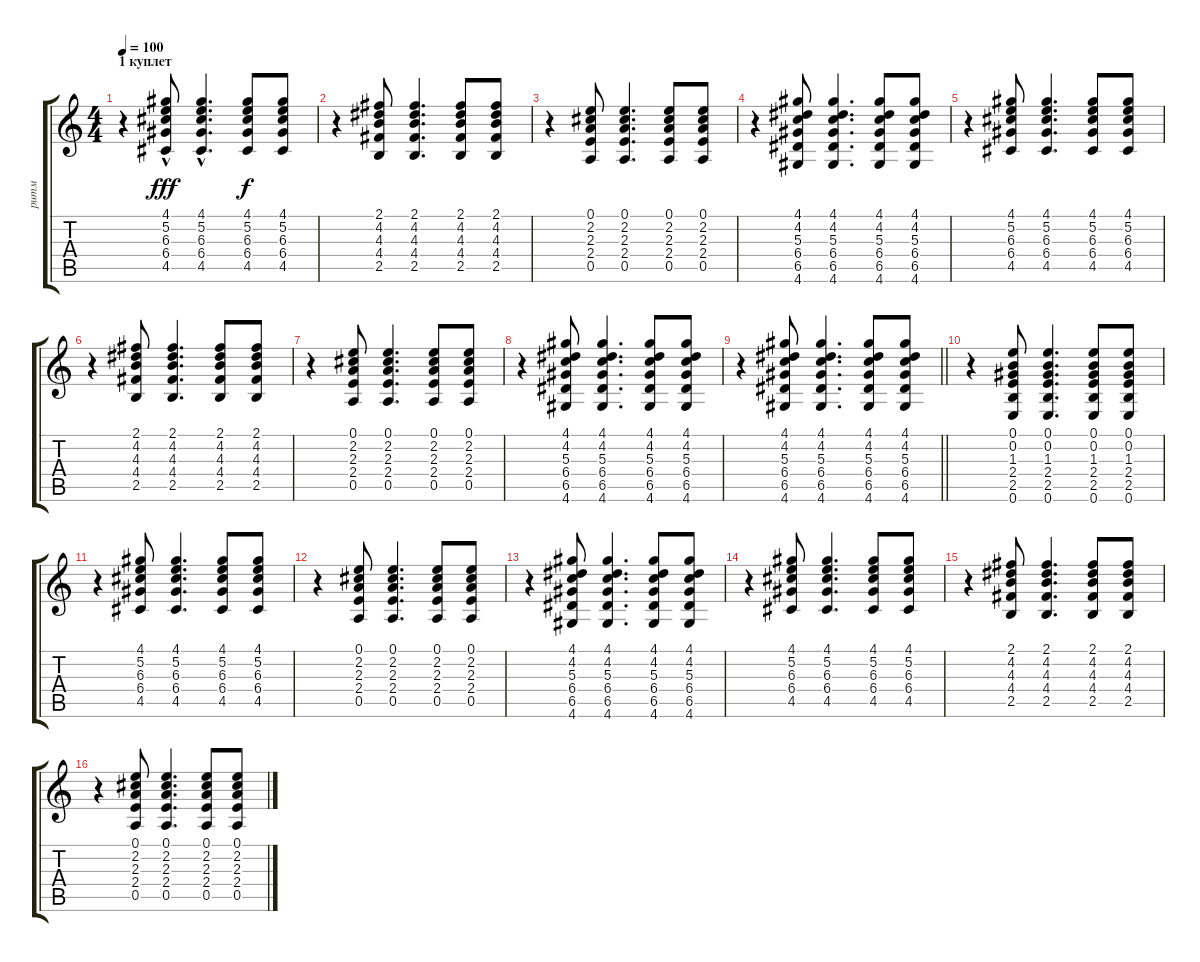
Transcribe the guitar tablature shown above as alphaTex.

\track ("ритм" "ритм") {instrument acousticguitarsteel}
\staff {score tabs}
\tuning (E4 B3 G3 D3 A2 E2) {hide}
\ts (4 4)
\section ("" "1 куплет")
\tempo 100
\clef g2
\ks c
r.4{dy f} (4.1{hac} 5.2 6.3 6.4 4.5).8{dy fff} (4.1{hac} 5.2{hac} 6.3{hac} 6.4{hac} 4.5{hac}).4{d} (4.1 5.2 6.3 6.4 4.5).8{dy f} (4.1 5.2 6.3 6.4 4.5).8 |
r.4 (2.1 4.2 4.3 4.4 2.5).8 (2.1 4.2 4.3 4.4 2.5).4{d} (2.1 4.2 4.3 4.4 2.5).8 (2.1 4.2 4.3 4.4 2.5).8 |
r.4 (0.1 2.2 2.3 2.4 0.5).8 (0.1 2.2 2.3 2.4 0.5).4{d} (0.1 2.2 2.3 2.4 0.5).8 (0.1 2.2 2.3 2.4 0.5).8 |
r.4 (4.1 4.2 5.3 6.4 6.5 4.6).8 (4.1 4.2 5.3 6.4 6.5 4.6).4{d} (4.1 4.2 5.3 6.4 6.5 4.6).8 (4.1 4.2 5.3 6.4 6.5 4.6).8 |
r.4 (4.1 5.2 6.3 6.4 4.5).8 (4.1 5.2 6.3 6.4 4.5).4{d} (4.1 5.2 6.3 6.4 4.5).8 (4.1 5.2 6.3 6.4 4.5).8 |
r.4 (2.1 4.2 4.3 4.4 2.5).8 (2.1 4.2 4.3 4.4 2.5).4{d} (2.1 4.2 4.3 4.4 2.5).8 (2.1 4.2 4.3 4.4 2.5).8 |
r.4 (0.1 2.2 2.3 2.4 0.5).8 (0.1 2.2 2.3 2.4 0.5).4{d} (0.1 2.2 2.3 2.4 0.5).8 (0.1 2.2 2.3 2.4 0.5).8 |
r.4 (4.1 4.2 5.3 6.4 6.5 4.6).8 (4.1 4.2 5.3 6.4 6.5 4.6).4{d} (4.1 4.2 5.3 6.4 6.5 4.6).8 (4.1 4.2 5.3 6.4 6.5 4.6).8 |
\barLineRight lightlight
r.4 (4.1 4.2 5.3 6.4 6.5 4.6).8 (4.1 4.2 5.3 6.4 6.5 4.6).4{d} (4.1 4.2 5.3 6.4 6.5 4.6).8 (4.1 4.2 5.3 6.4 6.5 4.6).8 |
\section ("" "")
r.4 (0.1 0.2 1.3 2.4 2.5 0.6).8 (0.1 0.2 1.3 2.4 2.5 0.6).4{d} (0.1 0.2 1.3 2.4 2.5 0.6).8 (0.1 0.2 1.3 2.4 2.5 0.6).8 |
r.4 (4.1 5.2 6.3 6.4 4.5).8 (4.1 5.2 6.3 6.4 4.5).4{d} (4.1 5.2 6.3 6.4 4.5).8 (4.1 5.2 6.3 6.4 4.5).8 |
r.4 (0.1 2.2 2.3 2.4 0.5).8 (0.1 2.2 2.3 2.4 0.5).4{d} (0.1 2.2 2.3 2.4 0.5).8 (0.1 2.2 2.3 2.4 0.5).8 |
r.4 (4.1 4.2 5.3 6.4 6.5 4.6).8 (4.1 4.2 5.3 6.4 6.5 4.6).4{d} (4.1 4.2 5.3 6.4 6.5 4.6).8 (4.1 4.2 5.3 6.4 6.5 4.6).8 |
r.4 (4.1 5.2 6.3 6.4 4.5).8 (4.1 5.2 6.3 6.4 4.5).4{d} (4.1 5.2 6.3 6.4 4.5).8 (4.1 5.2 6.3 6.4 4.5).8 |
r.4 (2.1 4.2 4.3 4.4 2.5).8 (2.1 4.2 4.3 4.4 2.5).4{d} (2.1 4.2 4.3 4.4 2.5).8 (2.1 4.2 4.3 4.4 2.5).8 |
r.4 (0.1 2.2 2.3 2.4 0.5).8 (0.1 2.2 2.3 2.4 0.5).4{d} (0.1 2.2 2.3 2.4 0.5).8 (0.1 2.2 2.3 2.4 0.5).8
